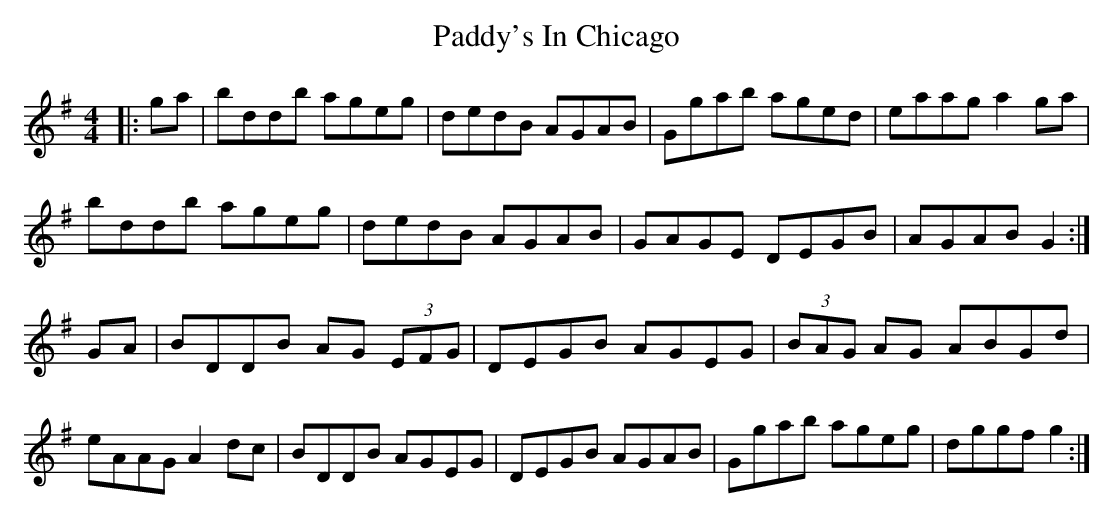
X:1
T: Paddy's In Chicago
M: 4/4
L: 1/8
K: Gmaj
|:ga|bddb ageg|dedB AGAB|Ggab aged|eaag a2ga|
bddb ageg|dedB AGAB|GAGE DEGB|AGAB G2:|
GA|BDDB AG (3 EFG|DEGB AGEG|(3 BAG AG ABGd|
eAAG A2dc|BDDB AGEG|DEGB AGAB|Ggab ageg|dggf g2:|
